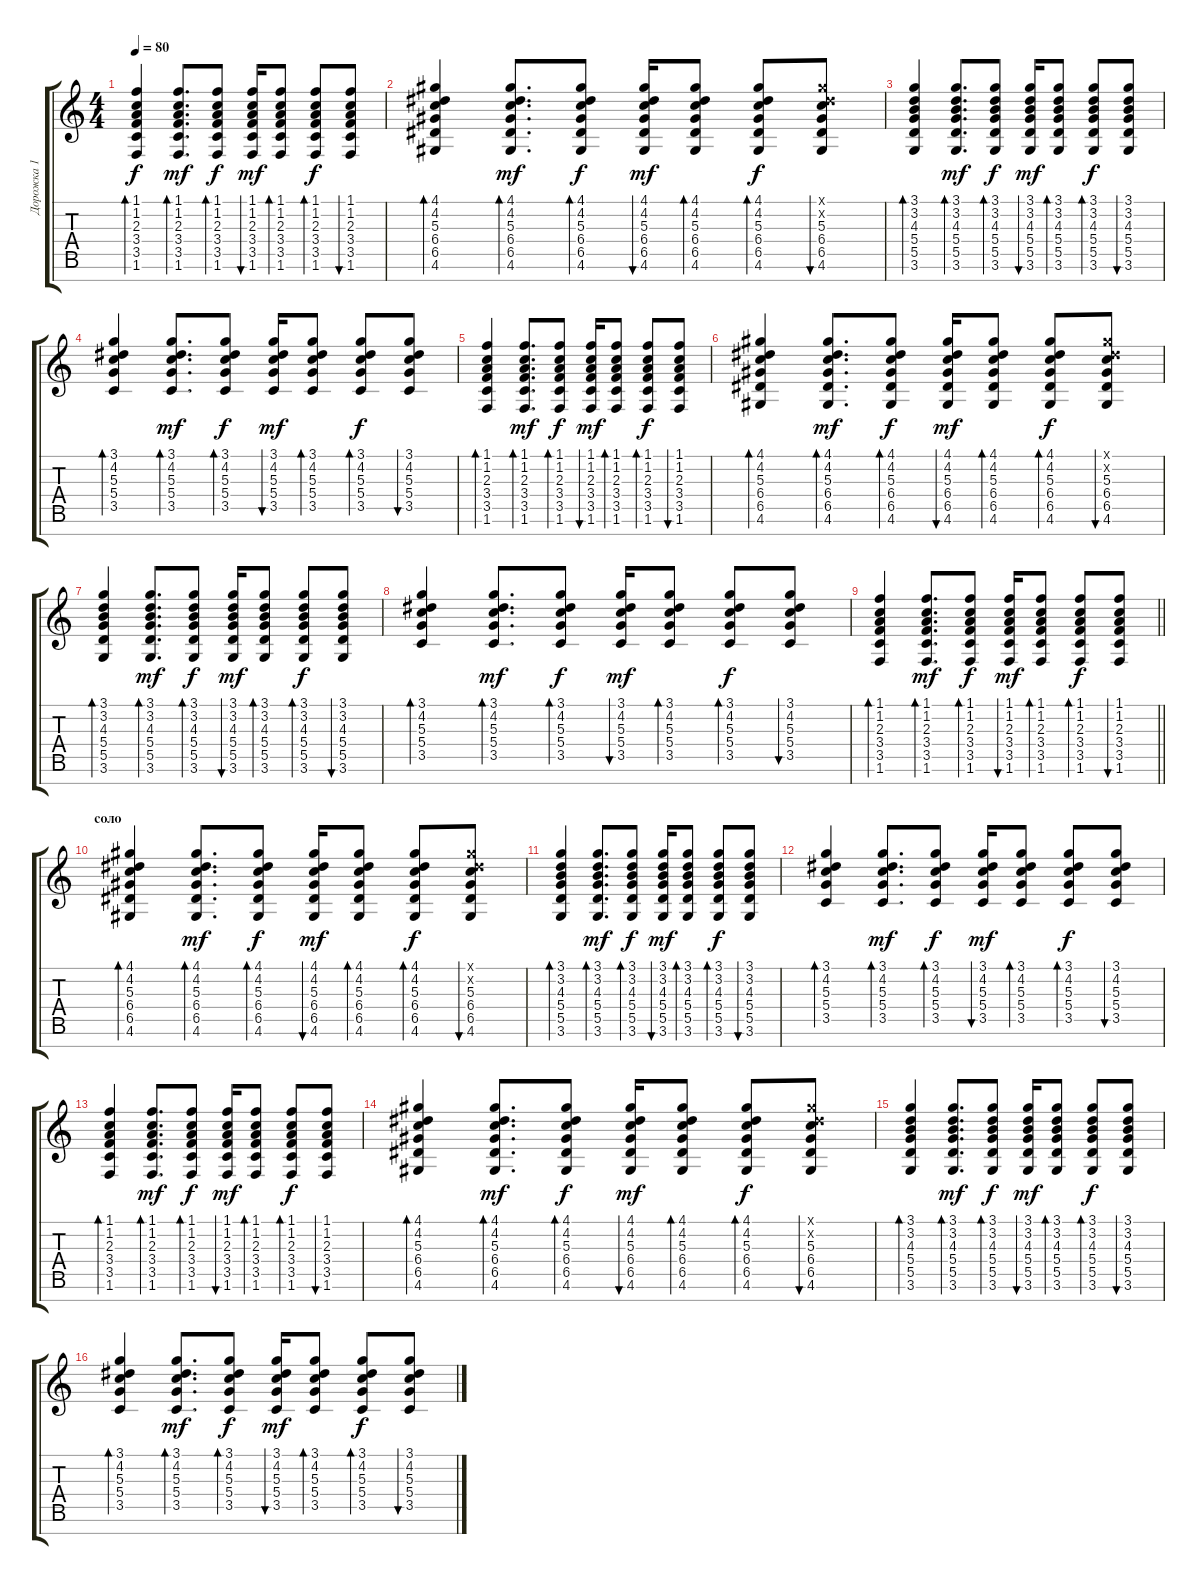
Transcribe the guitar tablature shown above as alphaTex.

\track ("Дорожка 1" "Дорожка 1") {instrument acousticguitarsteel}
\staff {score tabs}
\tuning (E4 B3 G3 D3 A2 E2 B1) {hide}
\ts (4 4)
\tempo 80
\clef g2
\ks c
(1.1 1.2 2.3 3.4 3.5 1.6).4{bd 60 dy f} (1.1 1.2 2.3 3.4 3.5 1.6).8{d bd 30 dy mf} (1.1 1.2 2.3 3.4 3.5 1.6).8{bd 60 dy f} (1.1 1.2 2.3 3.4 3.5 1.6).16{bu 60 dy mf} (1.1 1.2 2.3 3.4 3.5 1.6).8{bd 60} (1.1 1.2 2.3 3.4 3.5 1.6).8{bd 60 dy f} (1.1 1.2 2.3 3.4 3.5 1.6).8{bu 60} |
(4.1 4.2 5.3 6.4 6.5 4.6).4{bd 60} (4.1 4.2 5.3 6.4 6.5 4.6).8{d bd 30 dy mf} (4.1 4.2 5.3 6.4 6.5 4.6).8{bd 60 dy f} (4.1 4.2 5.3 6.4 6.5 4.6).16{bu 60 dy mf} (4.1 4.2 5.3 6.4 6.5 4.6).8{bd 60} (4.1 4.2 5.3 6.4 6.5 4.6).8{bd 60 dy f} (4.1{x} 4.2{x} 5.3 6.4 6.5 4.6).8{bu 60} |
(3.1 3.2 4.3 5.4 5.5 3.6).4{bd 60} (3.1 3.2 4.3 5.4 5.5 3.6).8{d bd 30 dy mf} (3.1 3.2 4.3 5.4 5.5 3.6).8{bd 60 dy f} (3.1 3.2 4.3 5.4 5.5 3.6).16{bu 60 dy mf} (3.1 3.2 4.3 5.4 5.5 3.6).8{bd 60} (3.1 3.2 4.3 5.4 5.5 3.6).8{bd 60 dy f} (3.1 3.2 4.3 5.4 5.5 3.6).8{bu 60} |
(3.1 4.2 5.3 5.4 3.5).4{bd 60} (3.1 4.2 5.3 5.4 3.5).8{d bd 30 dy mf} (3.1 4.2 5.3 5.4 3.5).8{bd 60 dy f} (3.1 4.2 5.3 5.4 3.5).16{bu 60 dy mf} (3.1 4.2 5.3 5.4 3.5).8{bd 60} (3.1 4.2 5.3 5.4 3.5).8{bd 60 dy f} (3.1 4.2 5.3 5.4 3.5).8{bu 60} |
(1.1 1.2 2.3 3.4 3.5 1.6).4{bd 60} (1.1 1.2 2.3 3.4 3.5 1.6).8{d bd 30 dy mf} (1.1 1.2 2.3 3.4 3.5 1.6).8{bd 60 dy f} (1.1 1.2 2.3 3.4 3.5 1.6).16{bu 60 dy mf} (1.1 1.2 2.3 3.4 3.5 1.6).8{bd 60} (1.1 1.2 2.3 3.4 3.5 1.6).8{bd 60 dy f} (1.1 1.2 2.3 3.4 3.5 1.6).8{bu 60} |
(4.1 4.2 5.3 6.4 6.5 4.6).4{bd 60} (4.1 4.2 5.3 6.4 6.5 4.6).8{d bd 30 dy mf} (4.1 4.2 5.3 6.4 6.5 4.6).8{bd 60 dy f} (4.1 4.2 5.3 6.4 6.5 4.6).16{bu 60 dy mf} (4.1 4.2 5.3 6.4 6.5 4.6).8{bd 60} (4.1 4.2 5.3 6.4 6.5 4.6).8{bd 60 dy f} (4.1{x} 4.2{x} 5.3 6.4 6.5 4.6).8{bu 60} |
(3.1 3.2 4.3 5.4 5.5 3.6).4{bd 60} (3.1 3.2 4.3 5.4 5.5 3.6).8{d bd 30 dy mf} (3.1 3.2 4.3 5.4 5.5 3.6).8{bd 60 dy f} (3.1 3.2 4.3 5.4 5.5 3.6).16{bu 60 dy mf} (3.1 3.2 4.3 5.4 5.5 3.6).8{bd 60} (3.1 3.2 4.3 5.4 5.5 3.6).8{bd 60 dy f} (3.1 3.2 4.3 5.4 5.5 3.6).8{bu 60} |
(3.1 4.2 5.3 5.4 3.5).4{bd 60} (3.1 4.2 5.3 5.4 3.5).8{d bd 30 dy mf} (3.1 4.2 5.3 5.4 3.5).8{bd 60 dy f} (3.1 4.2 5.3 5.4 3.5).16{bu 60 dy mf} (3.1 4.2 5.3 5.4 3.5).8{bd 60} (3.1 4.2 5.3 5.4 3.5).8{bd 60 dy f} (3.1 4.2 5.3 5.4 3.5).8{bu 60} |
\barLineRight lightlight
(1.1 1.2 2.3 3.4 3.5 1.6).4{bd 60} (1.1 1.2 2.3 3.4 3.5 1.6).8{d bd 30 dy mf} (1.1 1.2 2.3 3.4 3.5 1.6).8{bd 60 dy f} (1.1 1.2 2.3 3.4 3.5 1.6).16{bu 60 dy mf} (1.1 1.2 2.3 3.4 3.5 1.6).8{bd 60} (1.1 1.2 2.3 3.4 3.5 1.6).8{bd 60 dy f} (1.1 1.2 2.3 3.4 3.5 1.6).8{bu 60} |
\section ("" "соло")
(4.1 4.2 5.3 6.4 6.5 4.6).4{bd 60} (4.1 4.2 5.3 6.4 6.5 4.6).8{d bd 30 dy mf} (4.1 4.2 5.3 6.4 6.5 4.6).8{bd 60 dy f} (4.1 4.2 5.3 6.4 6.5 4.6).16{bu 60 dy mf} (4.1 4.2 5.3 6.4 6.5 4.6).8{bd 60} (4.1 4.2 5.3 6.4 6.5 4.6).8{bd 60 dy f} (4.1{x} 4.2{x} 5.3 6.4 6.5 4.6).8{bu 60} |
(3.1 3.2 4.3 5.4 5.5 3.6).4{bd 60} (3.1 3.2 4.3 5.4 5.5 3.6).8{d bd 30 dy mf} (3.1 3.2 4.3 5.4 5.5 3.6).8{bd 60 dy f} (3.1 3.2 4.3 5.4 5.5 3.6).16{bu 60 dy mf} (3.1 3.2 4.3 5.4 5.5 3.6).8{bd 60} (3.1 3.2 4.3 5.4 5.5 3.6).8{bd 60 dy f} (3.1 3.2 4.3 5.4 5.5 3.6).8{bu 60} |
(3.1 4.2 5.3 5.4 3.5).4{bd 60} (3.1 4.2 5.3 5.4 3.5).8{d bd 30 dy mf} (3.1 4.2 5.3 5.4 3.5).8{bd 60 dy f} (3.1 4.2 5.3 5.4 3.5).16{bu 60 dy mf} (3.1 4.2 5.3 5.4 3.5).8{bd 60} (3.1 4.2 5.3 5.4 3.5).8{bd 60 dy f} (3.1 4.2 5.3 5.4 3.5).8{bu 60} |
(1.1 1.2 2.3 3.4 3.5 1.6).4{bd 60} (1.1 1.2 2.3 3.4 3.5 1.6).8{d bd 30 dy mf} (1.1 1.2 2.3 3.4 3.5 1.6).8{bd 60 dy f} (1.1 1.2 2.3 3.4 3.5 1.6).16{bu 60 dy mf} (1.1 1.2 2.3 3.4 3.5 1.6).8{bd 60} (1.1 1.2 2.3 3.4 3.5 1.6).8{bd 60 dy f} (1.1 1.2 2.3 3.4 3.5 1.6).8{bu 60} |
(4.1 4.2 5.3 6.4 6.5 4.6).4{bd 60} (4.1 4.2 5.3 6.4 6.5 4.6).8{d bd 30 dy mf} (4.1 4.2 5.3 6.4 6.5 4.6).8{bd 60 dy f} (4.1 4.2 5.3 6.4 6.5 4.6).16{bu 60 dy mf} (4.1 4.2 5.3 6.4 6.5 4.6).8{bd 60} (4.1 4.2 5.3 6.4 6.5 4.6).8{bd 60 dy f} (4.1{x} 4.2{x} 5.3 6.4 6.5 4.6).8{bu 60} |
(3.1 3.2 4.3 5.4 5.5 3.6).4{bd 60} (3.1 3.2 4.3 5.4 5.5 3.6).8{d bd 30 dy mf} (3.1 3.2 4.3 5.4 5.5 3.6).8{bd 60 dy f} (3.1 3.2 4.3 5.4 5.5 3.6).16{bu 60 dy mf} (3.1 3.2 4.3 5.4 5.5 3.6).8{bd 60} (3.1 3.2 4.3 5.4 5.5 3.6).8{bd 60 dy f} (3.1 3.2 4.3 5.4 5.5 3.6).8{bu 60} |
(3.1 4.2 5.3 5.4 3.5).4{bd 60} (3.1 4.2 5.3 5.4 3.5).8{d bd 30 dy mf} (3.1 4.2 5.3 5.4 3.5).8{bd 60 dy f} (3.1 4.2 5.3 5.4 3.5).16{bu 60 dy mf} (3.1 4.2 5.3 5.4 3.5).8{bd 60} (3.1 4.2 5.3 5.4 3.5).8{bd 60 dy f} (3.1 4.2 5.3 5.4 3.5).8{bu 60}
